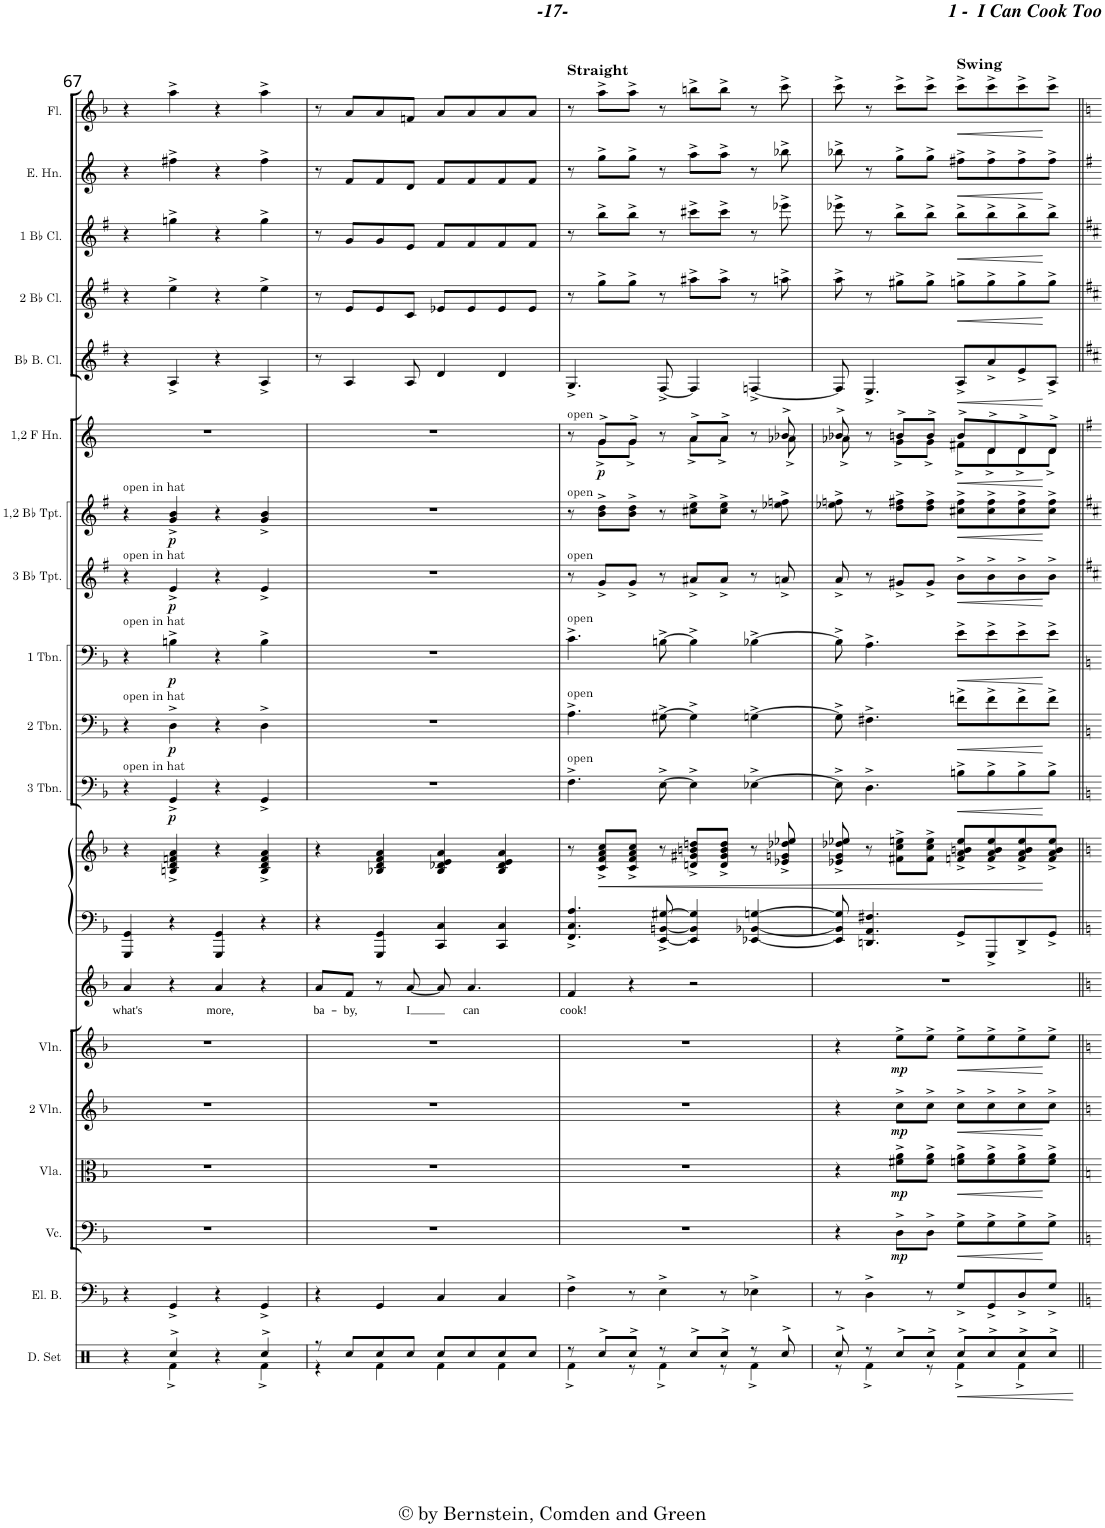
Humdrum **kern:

**kern	**dynam	**kern	**kern	**dynam	**kern	**dynam	**kern	**dynam	**kern	**dynam	**kern	**text	**kern	**kern	**dynam	**kern	**dynam	**kern	**dynam	**kern	**dynam	**kern	**dynam	**kern	**dynam	**kern	**dynam	**kern	**dynam	**kern	**dynam	**kern	**dynam	**kern	**dynam	**kern	**dynam
*part19	*part19	*part18	*part17	*part17	*part16	*part16	*part15	*part15	*part14	*part14	*part13	*part13	*part12	*part12	*part12	*part11	*part11	*part10	*part10	*part9	*part9	*part8	*part8	*part7	*part7	*part6	*part6	*part5	*part5	*part4	*part4	*part3	*part3	*part2	*part2	*part1	*part1
*staff20	*staff20	*staff19	*staff18	*staff18	*staff17	*staff17	*staff16	*staff16	*staff15	*staff15	*staff14	*staff14	*staff13	*staff12	*staff12/13	*staff11	*staff11	*staff10	*staff10	*staff9	*staff9	*staff8	*staff8	*staff7	*staff7	*staff6	*staff6	*staff5	*staff5	*staff4	*staff4	*staff3	*staff3	*staff2	*staff2	*staff1	*staff1
*I"Drumset	*	*I"Electric Bass	*I"Violoncello	*	*I"Viola	*	*I"2 Violin	*	*I"Violin	*	*I"Voice	*	*I"Piano	*	*	*I"3 Trombone	*	*I"2 Trombone	*	*I"1 Trombone	*	*I"3 Bb Trumpet	*	*I"1,2 Bb Trumpet	*	*I"1,2 Horn in F	*	*I"Bb Bass Clarinet	*	*I"2 Bb Clarinet	*	*I"1 Bb Clarinet	*	*I"English Horn	*	*I"Flute	*
*I'D. Set	*	*I'El. B.	*I'Vc.	*	*I'Vla.	*	*I'2 Vln.	*	*I'Vln.	*	*	*	*I'Pno	*	*	*I'3 Tbn.	*	*I'2 Tbn.	*	*I'1 Tbn.	*	*I'3 Bb Tpt.	*	*I'1,2 Bb Tpt.	*	*	*	*I'Bb B. Cl.	*	*I'2 Bb Cl.	*	*I'1 Bb Cl.	*	*I'E. Hn.	*	*I'Fl.	*
!!LO:PB:g=z
*clefX	*	*clefF4	*clefF4	*	*clefC3	*	*clefG2	*	*clefG2	*	*clefG2	*	*clefF4	*clefG2	*	*clefF4	*	*clefF4	*	*clefF4	*	*clefG2	*	*clefG2	*	*clefG2	*	*clefG2	*	*clefG2	*	*clefG2	*	*clefG2	*	*clefG2	*
*	*	*Trd7c12	*	*	*	*	*	*	*	*	*	*	*	*	*	*	*	*	*	*	*	*Trd1c2	*	*Trd1c2	*	*Trd4c7	*	*Trd8c14	*	*Trd1c2	*	*Trd1c2	*	*Trd4c7	*	*	*
*k[]	*	*k[b-]	*k[b-]	*	*k[b-]	*	*k[b-]	*	*k[b-]	*	*k[b-]	*	*k[b-]	*k[b-]	*	*k[b-]	*	*k[b-]	*	*k[b-]	*	*k[f#]	*	*k[f#]	*	*k[]	*	*k[f#]	*	*k[f#]	*	*k[f#]	*	*k[]	*	*k[b-]	*
*M2/2	*	*M2/2	*M2/2	*	*M2/2	*	*M2/2	*	*M2/2	*	*M2/2	*	*M2/2	*M2/2	*	*M2/2	*	*M2/2	*	*M2/2	*	*M2/2	*	*M2/2	*	*M2/2	*	*M2/2	*	*M2/2	*	*M2/2	*	*M2/2	*	*M2/2	*
*met(c|)	*	*met(c|)	*met(c|)	*	*met(c|)	*	*met(c|)	*	*met(c|)	*	*met(c|)	*	*met(c|)	*met(c|)	*	*met(c|)	*	*met(c|)	*	*met(c|)	*	*met(c|)	*	*met(c|)	*	*met(c|)	*	*met(c|)	*	*met(c|)	*	*met(c|)	*	*met(c|)	*	*met(c|)	*
=67	=67	=67	=67	=67	=67	=67	=67	=67	=67	=67	=67	=67	=67	=67	=67	=67	=67	=67	=67	=67	=67	=67	=67	=67	=67	=67	=67	=67	=67	=67	=67	=67	=67	=67	=67	=67	=67
*^	*	*	*	*	*	*	*	*	*	*	*	*	*	*	*	*	*	*	*	*	*	*	*	*	*	*	*	*	*	*	*	*	*	*	*	*	*
!	!	!	!	!	!	!	!	!	!	!	!	!	!	!	!	!	!	!	!	!	!	!	!	!	!LO:TX:a:t=open in hat	!	!	!	!	!	!	!	!	!	!	!	!	!
!	!	!	!	!	!	!	!	!	!	!	!	!	!	!	!	!	!	!	!	!	!	!	!LO:TX:a:t=open in hat	!	!	!	!	!	!	!	!	!	!	!	!	!	!	!
!	!	!	!	!	!	!	!	!	!	!	!	!	!	!	!	!	!	!	!	!	!LO:TX:a:t=open in hat	!	!	!	!	!	!	!	!	!	!	!	!	!	!	!	!	!
!	!	!	!	!	!	!	!	!	!	!	!	!	!	!	!	!	!	!	!LO:TX:a:t=open in hat	!	!	!	!	!	!	!	!	!	!	!	!	!	!	!	!	!	!	!
!	!	!	!	!	!	!	!	!	!	!	!	!	!	!	!	!	!LO:TX:a:t=open in hat	!	!	!	!	!	!	!	!	!	!	!	!	!	!	!	!	!	!	!	!	!
!	!	!	!	!	!	!	!	!	!	!	!	!	!LO:LY:b	!	!	!	!	!	!	!	!	!	!	!	!	!	!	!	!	!	!	!	!	!	!	!	!	!
4r	4ryy	.	4r	1r	.	1r	.	1r	.	1r	.	4a/	what's	4GGG/ 4GG/	4r	.	4r	.	4r	.	4r	.	4r	.	4r	.	1r	.	4r	.	4r	.	4r	.	4r	.	4r	.
!	!	!	!	!	!	!	!	!	!	!	!	!	!	!	!	!	!	!LO:DY:b	!	!LO:DY:b	!	!LO:DY:b	!	!LO:DY:b	!	!LO:DY:b	!	!	!	!	!	!	!	!	!	!	!	!
4Rcc^/	4Rf^\	.	4GG^/	.	.	.	.	.	.	.	.	4r	.	4r	4Bn/^ 4d/^ 4fn/^ 4a/^	.	4GG^/	p	4D^\	p	4Bn^\	p	4e^/	p	4g/^ 4b/^	p	.	.	4A^/	.	4ee^\	.	4ggn^\	.	4ff#X^\	.	4aa^\	.
!	!	!	!	!	!	!	!	!	!	!	!	!	!LO:LY:b	!	!	!	!	!	!	!	!	!	!	!	!	!	!	!	!	!	!	!	!	!	!	!	!	!
4r	4ryy	.	4r	.	.	.	.	.	.	.	.	4a/	more,	4GGG/ 4GG/	4r	.	4r	.	4r	.	4r	.	4r	.	4r	.	.	.	4r	.	4r	.	4r	.	4r	.	4r	.
4Rcc^/	4Rf^\	.	4GG^/	.	.	.	.	.	.	.	.	4r	.	4r	4B/^ 4d/^ 4f/^ 4a/^	.	4GG^/	.	4D^\	.	4B^\	.	4e^/	.	4g/^ 4b/^	.	.	.	4A^/	.	4ee^\	.	4gg^\	.	4ff#^\	.	4aa^\	.
=68	=68	=68	=68	=68	=68	=68	=68	=68	=68	=68	=68	=68	=68	=68	=68	=68	=68	=68	=68	=68	=68	=68	=68	=68	=68	=68	=68	=68	=68	=68	=68	=68	=68	=68	=68	=68	=68	=68
!	!	!	!	!	!	!	!	!	!	!	!	!	!LO:LY:b	!	!	!	!	!	!	!	!	!	!	!	!	!	!	!	!	!	!	!	!	!	!	!	!	!
8r	4r	.	4r	1r	.	1r	.	1r	.	1r	.	8a/L	ba-	4r	4r	.	1r	.	1r	.	1r	.	1r	.	1r	.	1r	.	8r	.	8r	.	8r	.	8r	.	8r	.
!	!	!	!	!	!	!	!	!	!	!	!	!	!LO:LY:b	!	!	!	!	!	!	!	!	!	!	!	!	!	!	!	!	!	!	!	!	!	!	!	!	!
8Rcc/L	.	.	.	.	.	.	.	.	.	.	.	8f/J	-by,	.	.	.	.	.	.	.	.	.	.	.	.	.	.	.	4A/	.	8e/L	.	8g/L	.	8f/L	.	8a/L	.
8Rcc/	4Rf\	.	4GG/	.	.	.	.	.	.	.	.	8r	.	4GGG/ 4GG/	4B-X/ 4d/ 4f/ 4a/	.	.	.	.	.	.	.	.	.	.	.	.	.	.	.	8e/	.	8g/	.	8f/	.	8a/	.
!	!	!	!	!	!	!	!	!	!	!	!	!	!LO:LY:b	!	!	!	!	!	!	!	!	!	!	!	!	!	!	!	!	!	!	!	!	!	!	!	!	!
8Rcc/J	.	.	.	.	.	.	.	.	.	.	.	[8a/	I	.	.	.	.	.	.	.	.	.	.	.	.	.	.	.	8A/	.	8c/J	.	8e/J	.	8d/J	.	8fn/J	.
8Rcc/L	4Rf\	.	4C/	.	.	.	.	.	.	.	.	8a/]	.	4CC/ 4C/	4B-/ 4d-X/ 4e/ 4a/	.	.	.	.	.	.	.	.	.	.	.	.	.	4d/	.	8e-X/L	.	8f#/L	.	8f/L	.	8a/L	.
!	!	!	!	!	!	!	!	!	!	!	!	!	!LO:LY:b	!	!	!	!	!	!	!	!	!	!	!	!	!	!	!	!	!	!	!	!	!	!	!	!	!
8Rcc/	.	.	.	.	.	.	.	.	.	.	.	4.a/	can	.	.	.	.	.	.	.	.	.	.	.	.	.	.	.	.	.	8e-/	.	8f#/	.	8f/	.	8a/	.
8Rcc/	4Rf\	.	4C/	.	.	.	.	.	.	.	.	.	.	4CC/ 4C/	4B-/ 4d-/ 4e/ 4a/	.	.	.	.	.	.	.	.	.	.	.	.	.	4d/	.	8e-/	.	8f#/	.	8f/	.	8a/	.
8Rcc/J	.	.	.	.	.	.	.	.	.	.	.	.	.	.	.	.	.	.	.	.	.	.	.	.	.	.	.	.	.	.	8e-/J	.	8f#/J	.	8f/J	.	8a/J	.
=69	=69	=69	=69	=69	=69	=69	=69	=69	=69	=69	=69	=69	=69	=69	=69	=69	=69	=69	=69	=69	=69	=69	=69	=69	=69	=69	=69	=69	=69	=69	=69	=69	=69	=69	=69	=69	=69	=69
!	!	!	!	!	!	!	!	!	!	!	!	!	!	!	!	!	!	!	!	!	!	!	!	!	!	!	!	!	!	!	!	!	!	!	!	!	!LO:TX:a:B:t=Straight	!
!	!	!	!	!	!	!	!	!	!	!	!	!	!	!	!	!	!	!	!	!	!	!	!	!	!	!	!LO:TX:a:t=open	!	!	!	!	!	!	!	!	!	!	!
!	!	!	!	!	!	!	!	!	!	!	!	!	!	!	!	!	!	!	!	!	!	!	!	!	!LO:TX:a:t=open	!	!	!	!	!	!	!	!	!	!	!	!	!
!	!	!	!	!	!	!	!	!	!	!	!	!	!	!	!	!	!	!	!	!	!	!	!LO:TX:a:t=open	!	!	!	!	!	!	!	!	!	!	!	!	!	!	!
!	!	!	!	!	!	!	!	!	!	!	!	!	!	!	!	!	!	!	!	!	!LO:TX:a:t=open	!	!	!	!	!	!	!	!	!	!	!	!	!	!	!	!	!
!	!	!	!	!	!	!	!	!	!	!	!	!	!	!	!	!	!	!	!LO:TX:a:t=open	!	!	!	!	!	!	!	!	!	!	!	!	!	!	!	!	!	!	!
!	!	!	!	!	!	!	!	!	!	!	!	!	!	!	!	!	!LO:TX:a:t=open	!	!	!	!	!	!	!	!	!	!	!	!	!	!	!	!	!	!	!	!	!
!	!	!	!	!	!	!	!	!	!	!	!	!	!LO:LY:b	!	!	!	!	!	!	!	!	!	!	!	!	!	!	!	!	!	!	!	!	!	!	!	!	!
*	*	*	*	*	*	*	*	*	*	*	*	*	*	*	*	*	*	*	*	*	*	*	*	*	*	*	*^	*	*	*	*	*	*	*	*	*	*	*
8r	4Rf^\	.	4F^\	1r	.	1r	.	1r	.	1r	.	4f/	cook!	4.FF/^ 4.C/^ 4.A/^	8r	.	4.F^\	.	4.A^\	.	4.c^\	.	8r	.	8r	.	8r	8ryy	.	4.G^/	.	8r	.	8r	.	8r	.	8r	.
!	!	!	!	!	!	!	!	!	!	!	!	!	!	!	!	!LO:HP:b	!	!	!	!	!	!	!	!	!	!	!	!	!LO:DY:b	!	!	!	!	!	!	!	!	!	!
8Rcc^/L	.	.	.	.	.	.	.	.	.	.	.	.	.	.	8c/^ 8f/^ 8a/^ 8cc/^L	<	.	.	.	.	.	.	8g^/L	.	8b\^ 8dd\^L	.	8g^/L	8g^\L	p	.	.	8gg^\L	.	8bb^\L	.	8gg^\L	.	8aa^\L	.
8Rcc^/J	8r	.	8r	.	.	.	.	.	.	.	.	4r	.	.	8c/^ 8f/^ 8a/^ 8cc/^J	.	.	.	.	.	.	.	8g^/J	.	8b\^ 8dd\^J	.	8g^/J	8g^\J	.	.	.	8gg^\J	.	8bb^\J	.	8gg^\J	.	8aa^\J	.
8r	4Rf^\	.	4E^\	.	.	.	.	.	.	.	.	.	.	[8EE/^ [8BBn/^ [8G#X/^	8r	.	[8E^\	.	[8G#X^\	.	[8Bn^\	.	8r	.	8r	.	8r	8ryy	.	[8F#^/	.	8r	.	8r	.	8r	.	8r	.
8Rcc^/L	.	.	.	.	.	.	.	.	.	.	.	2r	.	4EE/] 4BB/] 4G#/]	8dn/^ 8g#X/^ 8bn/^ 8ddn/^L	.	4E^\]	.	4G#^\]	.	4B^\]	.	8a#X^/L	.	8cc#X\^ 8ee\^L	.	8a^/L	8a^\L	.	4F#/]	.	8aa#X^\L	.	8ccc#X^\L	.	8aa^\L	.	8bbn^\L	.
8Rcc^/J	8r	.	8r	.	.	.	.	.	.	.	.	.	.	.	8d/^ 8g#/^ 8b/^ 8dd/^J	.	.	.	.	.	.	.	8a#^/J	.	8cc#\^ 8ee\^J	.	8a^/J	8a^\J	.	.	.	8aa#^\J	.	8ccc#^\J	.	8aa^\J	.	8bb^\J	.
8r	4Rf^\	.	4E-X^\	.	.	.	.	.	.	.	.	.	.	[4EE-X/ [4BB-X/ [4Gn/	8r	.	[4E-X^\	.	[4Gn^\	.	[4B-X^\	.	8r	.	8r	.	8r	8ryy	.	[4Fn^/	.	8r	.	8r	.	8r	.	8r	.
8Rcc^/	.	.	.	.	.	.	.	.	.	.	.	.	.	.	8e-X/^ 8gn/^ 8dd-X/^ 8ee-X/^	.	.	.	.	.	.	.	8an^/	.	8ee-X\^ 8ffn\^	.	8b-X^/	8a-X^\	.	.	.	8aan^\	.	8eee-X^\	.	8bb-X^\	.	8ccc^\	.
=70	=70	=70	=70	=70	=70	=70	=70	=70	=70	=70	=70	=70	=70	=70	=70	=70	=70	=70	=70	=70	=70	=70	=70	=70	=70	=70	=70	=70	=70	=70	=70	=70	=70	=70	=70	=70	=70	=70	=70
8Rcc^/	8r	.	8r	4r	.	4r	.	4r	.	4r	.	1r	.	8EE-/] 8BB-/] 8G/]	8e-X/^ 8g/^ 8dd-X/^ 8ee-X/^	.	8E-^\]	.	8G^\]	.	8B-^\]	.	8a^/	.	8ee-X\^ 8ffn\^	.	8b-X^/	8a-X^\	.	8F/]	.	8aa^\	.	8eee-X^\	.	8bb-X^\	.	8ccc^\	.
8r	4Rf^\	.	4D^\	.	.	.	.	.	.	.	.	.	.	4.DDn/ 4.AA/ 4.F#X/	8r	.	4.D^\	.	4.F#X^\	.	4.A^\	.	8r	.	8r	.	8r	8ryy	.	4.E^/	.	8r	.	8r	.	8r	.	8r	.
!	!	!	!	!	!LO:DY:b	!	!LO:DY:b	!	!LO:DY:b	!	!LO:DY:b	!	!	!	!	!	!	!	!	!	!	!	!	!	!	!	!	!	!	!	!	!	!	!	!	!	!	!	!
8Rcc^/L	.	.	.	8D^\L	mp	8f#X\^ 8a\^L	mp	8cc^\L	mp	8ee^\L	mp	.	.	.	8f#X\^ 8cc\^ 8een\^L	.	.	.	.	.	.	.	8g#X^/L	.	8dd\^ 8ff#X\^L	.	8bn^/L	8g^\L	.	.	.	8gg#X^\L	.	8bb^\L	.	8gg^\L	.	8ccc^\L	.
8Rcc^/J	8r	.	8r	8D^\J	.	8f#\^ 8a\^J	.	8cc^\J	.	8ee^\J	.	.	.	.	8f#\^ 8cc\^ 8ee\^J	.	.	.	.	.	.	.	8g#^/J	.	8dd\^ 8ff#\^J	.	8b^/J	8g^\J	.	.	.	8gg#^\J	.	8bb^\J	.	8gg^\J	.	8ccc^\J	.
!	!	!	!	!	!	!	!	!	!	!	!	!	!	!	!	!	!	!	!	!	!	!	!	!	!	!	!	!	!	!	!	!	!	!	!	!	!	!LO:TX:a:B:t=Swing	!
!	!	!LO:HP:b	!	!	!LO:HP:b	!	!LO:HP:b	!	!LO:HP:b	!	!LO:HP:b	!	!	!	!	!	!	!LO:HP:b	!	!LO:HP:b	!	!LO:HP:b	!	!LO:HP:b	!	!LO:HP:b	!	!	!LO:HP:b	!	!LO:HP:b	!	!LO:HP:b	!	!LO:HP:b	!	!LO:HP:b	!	!LO:HP:b
8Rcc^/L	4Rf^\	<	8G^/L	8G^\L	<	8fn\^ 8a\^L	<	8cc^\L	<	8ee^\L	<	.	.	8GG^/L	8fn/^ 8a/^ 8bn/^ 8ee/^L	.	8Bn^\L	<	8fn^\L	<	8e^\L	<	8b^\L	<	8cc#X\^ 8ff#\^L	<	8b^/L	8f#X^\L	<	8A^/L	<	8ggn^\L	<	8bb^\L	<	8ff#X^\L	<	8ccc^\L	<
8Rcc^/	.	.	8GG^/	8G^\	.	8f\^ 8a\^	.	8cc^\	.	8ee^\	.	.	.	8GGG^/	8f/^ 8a/^ 8b/^ 8ee/^	.	8B^\	.	8f^\	.	8e^\	.	8b^\	.	8cc#\^ 8ff#\^	.	8d^/	8d^\	.	8a^/	.	8gg^\	.	8bb^\	.	8ff#^\	.	8ccc^\	.
8Rcc^/	4Rf^\	.	8D^/	8G^\	.	8f\^ 8a\^	.	8cc^\	.	8ee^\	.	.	.	8DD^/	8f/^ 8a/^ 8b/^ 8ee/^	.	8B^\	.	8f^\	.	8e^\	.	8b^\	.	8cc#\^ 8ff#\^	.	8d^/	8d^\	.	8e^/	.	8gg^\	.	8bb^\	.	8ff#^\	.	8ccc^\	.
8Rcc^/J	.	.	8G^/J	8G^\J	[	8f\^ 8a\^J	[	8cc^\J	[	8ee^\J	[	.	.	8GG^/J	8f/^ 8a/^ 8b/^ 8ee/^J	[	8B^\J	[	8f^\J	[	8e^\J	[	8b^\J	[	8cc#\^ 8ff#\^J	[	8d^/J	8d^\J	[	8A^/J	[	8gg^\J	[	8bb^\J	[	8ff#^\J	[	8ccc^\J	[
*v	*v	*	*	*	*	*	*	*	*	*	*	*	*	*	*	*	*	*	*	*	*	*	*	*	*	*	*v	*v	*	*	*	*	*	*	*	*	*	*	*
.	[	.	.	.	.	.	.	.	.	.	.	.	.	.	.	.	.	.	.	.	.	.	.	.	.	.	.	.	.	.	.	.	.	.	.	.	.
=||	=||	=||	=||	=||	=||	=||	=||	=||	=||	=||	=||	=||	=||	=||	=||	=||	=||	=||	=||	=||	=||	=||	=||	=||	=||	=||	=||	=||	=||	=||	=||	=||	=||	=||	=||	=||	=||
*-	*-	*-	*-	*-	*-	*-	*-	*-	*-	*-	*-	*-	*-	*-	*-	*-	*-	*-	*-	*-	*-	*-	*-	*-	*-	*-	*-	*-	*-	*-	*-	*-	*-	*-	*-	*-	*-
